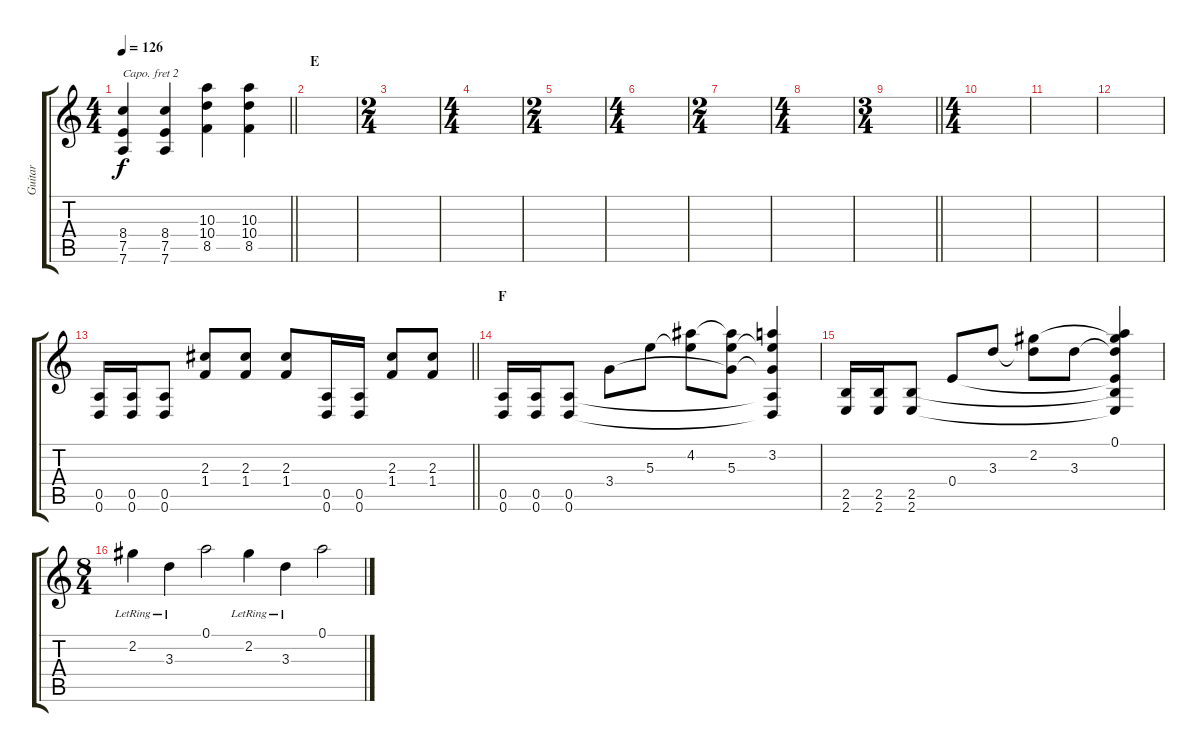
\track ("Guitar" "Guitar") {instrument distortionguitar}
\staff {score tabs}
\capo 2
\tuning (G4 E4 A3 D3 G2 C2) {hide}
\ts (4 4)
\tempo 126
\clef g2
\barLineRight lightlight
\ks c
(8.4 7.5 7.6).4{dy f} (8.4 7.5 7.6).4 (10.3 10.4 8.5).4 (10.3 10.4 8.5).4 |
\section ("" "E")
|
\ts (2 4)
|
\ts (4 4)
|
\ts (2 4)
|
\ts (4 4)
|
\ts (2 4)
|
\ts (4 4)
|
\ts (3 4)
\barLineRight lightlight
|
\ts (4 4)
|
|
|
\barLineRight lightlight
(0.5 0.6).16 (0.5 0.6).16 (0.5 0.6).8 (2.3 1.4).8 (2.3 1.4).8 (2.3 1.4).8 (0.5 0.6).16 (0.5 0.6).16 (2.3 1.4).8 (2.3 1.4).8 |
\section ("" "F")
(0.5 0.6).16 (0.5 0.6).16 (0.5 0.6).8 3.4.8 5.3.8 (4.2 5.3{t}).8 (4.2{t} 5.3 3.4{t}).8 (3.2 5.3{t} 3.4{t} 0.5{t} 0.6{t}).4 |
(2.5 2.6).16 (2.5 2.6).16 (2.5 2.6).8 0.4.8 3.3.8 (2.2 3.3{t}).8 3.3.8 (0.1 2.2{t} 3.3{t} 0.4{t} 2.5{t} 2.6{t}).4 |
\ts (8 4)
2.2{lr}.4 3.3{lr}.4 0.1.2 2.2{lr}.4 3.3{lr}.4 0.1.2
